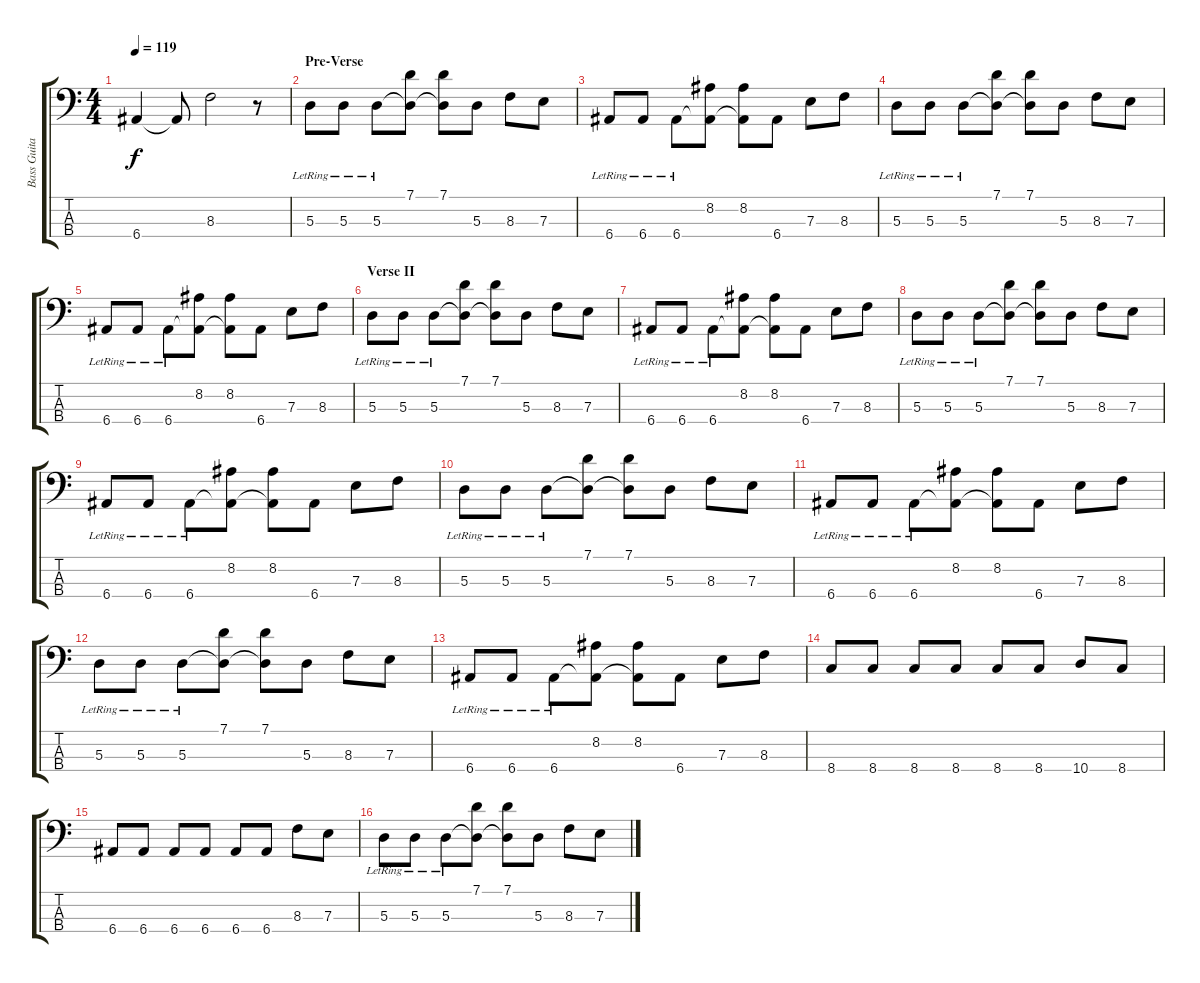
\track ("Bass Guitar" "Bass Guita") {instrument electricbassfinger}
\staff {score tabs}
\tuning (G2 D2 A1 E1) {hide}
\ts (4 4)
\tempo 119
\clef f4
\ks c
6.4.4{dy f} 6.4{t}.8 8.3.2 r.8 |
\section ("" "Pre-Verse")
5.3{lr}.8 5.3{lr}.8 5.3{lr}.8 (7.1 5.3{t}).8 (7.1 5.3{t}).8 5.3.8 8.3.8 7.3.8 |
6.4{lr}.8 6.4{lr}.8 6.4{lr}.8 (8.2 6.4{t}).8 (8.2 6.4{t}).8 6.4.8 7.3.8 8.3.8 |
5.3{lr}.8 5.3{lr}.8 5.3{lr}.8 (7.1 5.3{t}).8 (7.1 5.3{t}).8 5.3.8 8.3.8 7.3.8 |
6.4{lr}.8 6.4{lr}.8 6.4{lr}.8 (8.2 6.4{t}).8 (8.2 6.4{t}).8 6.4.8 7.3.8 8.3.8 |
\section ("" "Verse II")
5.3{lr}.8 5.3{lr}.8 5.3{lr}.8 (7.1 5.3{t}).8 (7.1 5.3{t}).8 5.3.8 8.3.8 7.3.8 |
6.4{lr}.8 6.4{lr}.8 6.4{lr}.8 (8.2 6.4{t}).8 (8.2 6.4{t}).8 6.4.8 7.3.8 8.3.8 |
5.3{lr}.8 5.3{lr}.8 5.3{lr}.8 (7.1 5.3{t}).8 (7.1 5.3{t}).8 5.3.8 8.3.8 7.3.8 |
6.4{lr}.8 6.4{lr}.8 6.4{lr}.8 (8.2 6.4{t}).8 (8.2 6.4{t}).8 6.4.8 7.3.8 8.3.8 |
5.3{lr}.8 5.3{lr}.8 5.3{lr}.8 (7.1 5.3{t}).8 (7.1 5.3{t}).8 5.3.8 8.3.8 7.3.8 |
6.4{lr}.8 6.4{lr}.8 6.4{lr}.8 (8.2 6.4{t}).8 (8.2 6.4{t}).8 6.4.8 7.3.8 8.3.8 |
5.3{lr}.8 5.3{lr}.8 5.3{lr}.8 (7.1 5.3{t}).8 (7.1 5.3{t}).8 5.3.8 8.3.8 7.3.8 |
6.4{lr}.8 6.4{lr}.8 6.4{lr}.8 (8.2 6.4{t}).8 (8.2 6.4{t}).8 6.4.8 7.3.8 8.3.8 |
8.4.8 8.4.8 8.4.8 8.4.8 8.4.8 8.4.8 10.4.8 8.4.8 |
6.4.8 6.4.8 6.4.8 6.4.8 6.4.8 6.4.8 8.3.8 7.3.8 |
5.3{lr}.8 5.3{lr}.8 5.3{lr}.8 (7.1 5.3{t}).8 (7.1 5.3{t}).8 5.3.8 8.3.8 7.3.8
